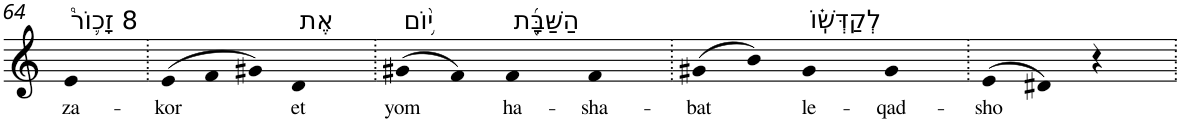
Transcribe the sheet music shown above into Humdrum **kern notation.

**kern	**text
*part1	*part1
*staff1	*staff1
*I"Piano	*
*I'Pno	*
!!LO:PB:g=z
*clefG2	*
*k[]	*
=64	=64
!LO:TX:a:t=8 זָכ֛וֹר֩	!
!	!LO:LY:b
4e	za-
=65.	=65.
*Xtuplet	*
!	!LO:LY:b
(>12e	-kor
12f	.
12g#X)	.
!LO:TX:a:t=אֶת	!
!	!LO:LY:b
4d	et
=66.	=66.
!LO:TX:a:t=י֥֨וֹם	!
!	!LO:LY:b
(>8g#X	yom
8f)	.
!LO:TX:a:t=הַשַּׁבָּ֖֜ת	!
!	!LO:LY:b
4f	ha-
!	!LO:LY:b
4f	-sha-
=67.	=67.
!	!LO:LY:b
(>8g#X	-bat
8b)	.
!LO:TX:a:t=לְקַדְּשֽׁ֗וֹ	!
!	!LO:LY:b
4g#	le-
!	!LO:LY:b
4g#	-qad-
=68.	=68.
!	!LO:LY:b
(>8e	-sho
8d#X)	.
4r	.
=.	=.
*-	*-
